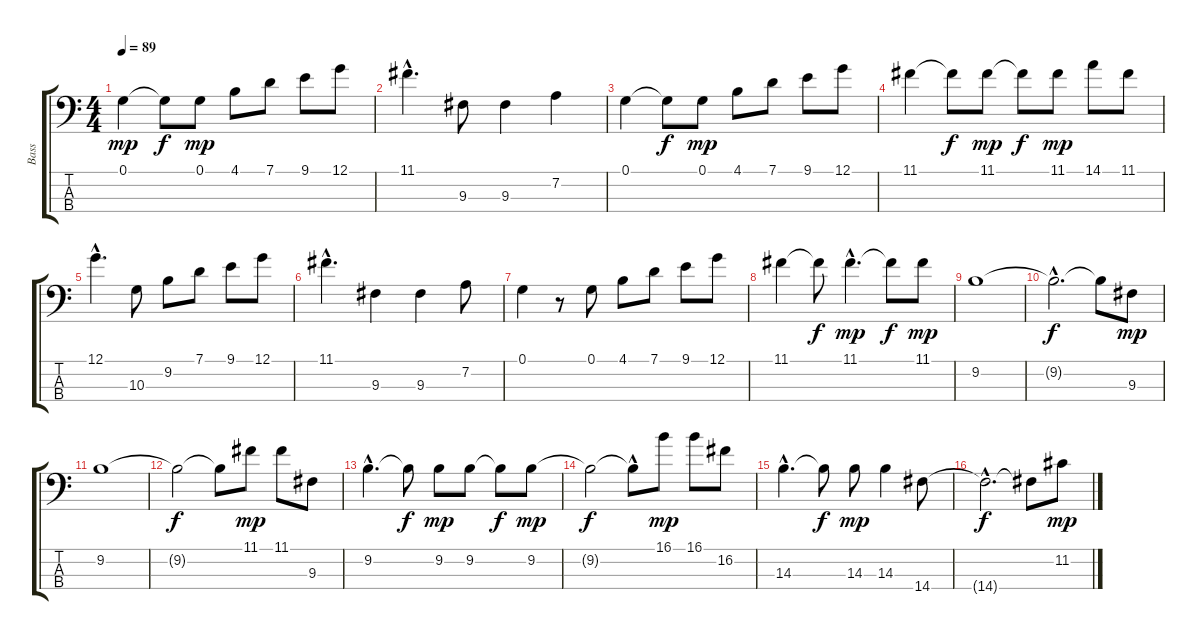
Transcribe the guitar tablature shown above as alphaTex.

\track ("Bass" "Bass") {instrument electricbassfinger}
\staff {score tabs}
\tuning (G2 D2 A1 E1) {hide}
\ts (4 4)
\tempo 89
\clef f4
\ks c
0.1.4{dy mp} 0.1{t}.8{dy f} 0.1.8{dy mp} 4.1.8 7.1.8 9.1.8 12.1.8 |
11.1{hac}.4{d} 9.3.8 9.3.4 7.2.4 |
0.1.4 0.1{t}.8{dy f} 0.1.8{dy mp} 4.1.8 7.1.8 9.1.8 12.1.8 |
11.1.4 11.1{t}.8{dy f} 11.1.8{dy mp} 11.1{t}.8{dy f} 11.1.8{dy mp} 14.1.8 11.1.8 |
12.1{hac}.4{d} 10.3.8 9.2.8 7.1.8 9.1.8 12.1.8 |
11.1{hac}.4{d} 9.3.4 9.3.4 7.2.8 |
0.1.4 r.8 0.1.8 4.1.8 7.1.8 9.1.8 12.1.8 |
11.1.4 11.1{t}.8{dy f} 11.1{hac}.4{d dy mp} 11.1{t}.8{dy f} 11.1.8{dy mp} |
9.2.1 |
9.2{hac t}.2{d dy f} 9.2{t}.8 9.3.8{dy mp} |
9.2.1 |
9.2{t}.2{dy f} 9.2{t}.8 11.1.8{dy mp} 11.1.8 9.3.8 |
9.2{hac}.4{d} 9.2{t}.8{dy f} 9.2.8{dy mp} 9.2.8 9.2{t}.8{dy f} 9.2.8{dy mp} |
9.2{t}.2{dy f} 9.2{hac t}.8 16.1.8{dy mp} 16.1.8 16.2.8 |
14.3{hac}.4{d} 14.3{t}.8{dy f} 14.3.8{dy mp} 14.3.4 14.4.8 |
14.4{hac t}.2{d dy f} 14.4{t}.8 11.2.8{dy mp}
